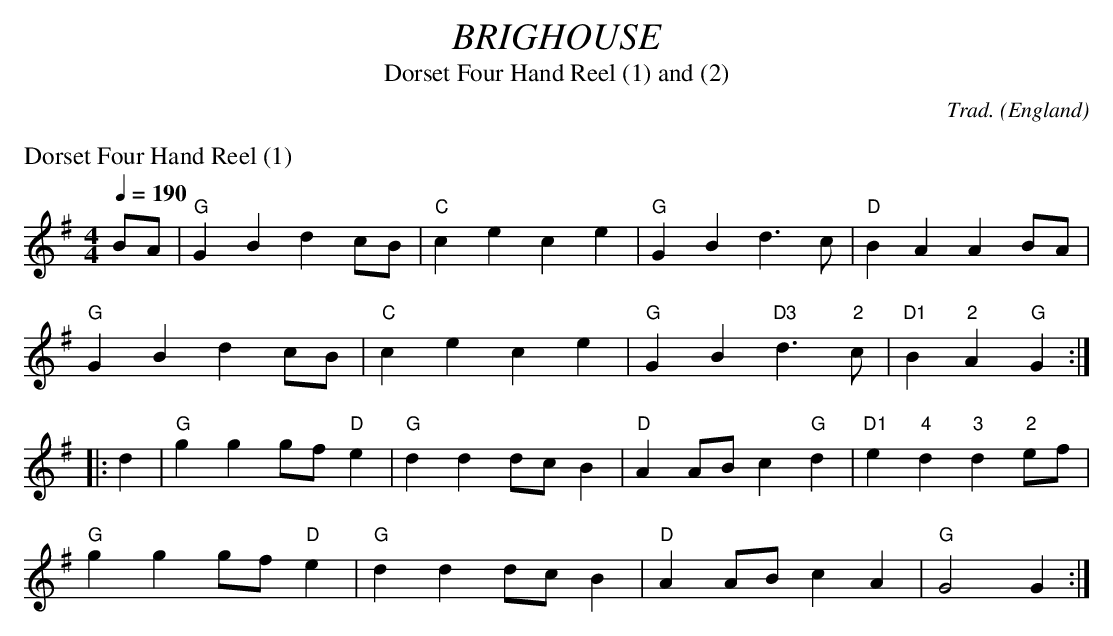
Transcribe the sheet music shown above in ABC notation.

X:1
T:BRIGHOUSE
T:
T:Dorset Four Hand Reel (1) and (2)
C:Trad.
O:England
Q:1/4=190
M:4/4
K:G
%%text
%%text Dorset Four Hand Reel (1)
BA|"G"G2B2 d2cB|"C"c2e2 c2e2|"G"G2B2 d3c|"D"B2A2 A2BA|
"G"G2B2 d2cB|"C"c2e2 c2e2|"G"G2B2 "D3"d3"2"c|"D1"B2"2"A2"G"G2:|
|:d2|"G"g2g2 gf"D"e2|"G"d2d2 dcB2|"D"A2AB c2"G"d2|"D1"e2"4"d2 "3"d2"2"ef|
"G"g2g2 gf"D"e2|"G"d2d2 dcB2|"D"A2AB c2A2|"G"G4 G2:|
